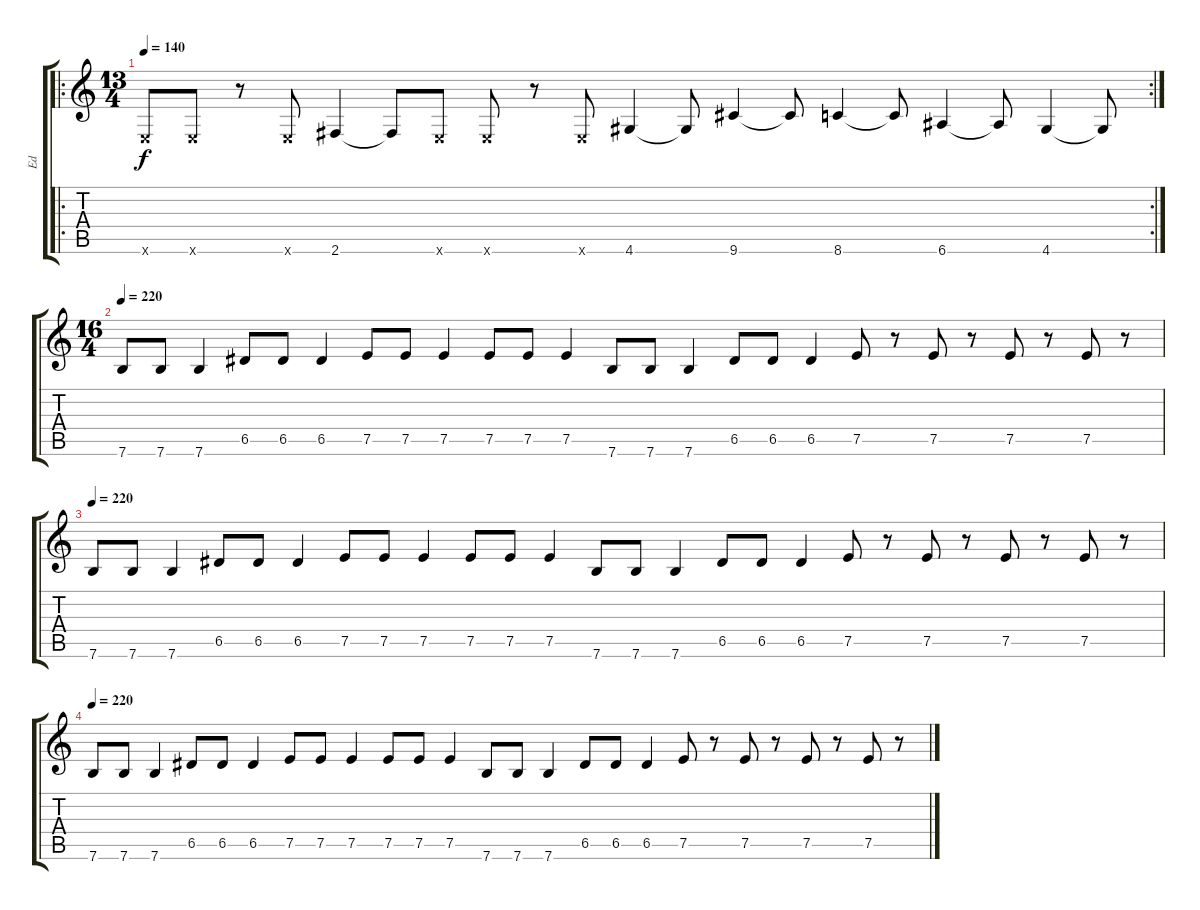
\track ("Ed" "Ed") {instrument distortionguitar}
\staff {score tabs}
\tuning (E4 B3 G3 D3 A2 E2) {hide}
\ro
\rc 2
\ts (13 4)
\tempo 140
\clef g2
\ks c
0.6{x}.8{dy f instrument distortionguitar} 0.6{x}.8 r.8 0.6{x}.8 2.6.4 2.6{t}.8 0.6{x}.8 0.6{x}.8 r.8 0.6{x}.8 4.6.4 4.6{t}.8 9.6.4 9.6{t}.8 8.6.4 8.6{t}.8 6.6.4 6.6{t}.8 4.6.4 4.6{t}.8 |
\ts (16 4)
\tempo 220
7.6.8 7.6.8 7.6.4 6.5.8 6.5.8 6.5.4 7.5.8 7.5.8 7.5.4 7.5.8 7.5.8 7.5.4 7.6.8 7.6.8 7.6.4 6.5.8 6.5.8 6.5.4 7.5.8 r.8 7.5.8 r.8 7.5.8 r.8 7.5.8 r.8 |
\tempo 220
7.6.8 7.6.8 7.6.4 6.5.8 6.5.8 6.5.4 7.5.8 7.5.8 7.5.4 7.5.8 7.5.8 7.5.4 7.6.8 7.6.8 7.6.4 6.5.8 6.5.8 6.5.4 7.5.8 r.8 7.5.8 r.8 7.5.8 r.8 7.5.8 r.8 |
\tempo 220
7.6.8 7.6.8 7.6.4 6.5.8 6.5.8 6.5.4 7.5.8 7.5.8 7.5.4 7.5.8 7.5.8 7.5.4 7.6.8 7.6.8 7.6.4 6.5.8 6.5.8 6.5.4 7.5.8 r.8 7.5.8 r.8 7.5.8 r.8 7.5.8 r.8
